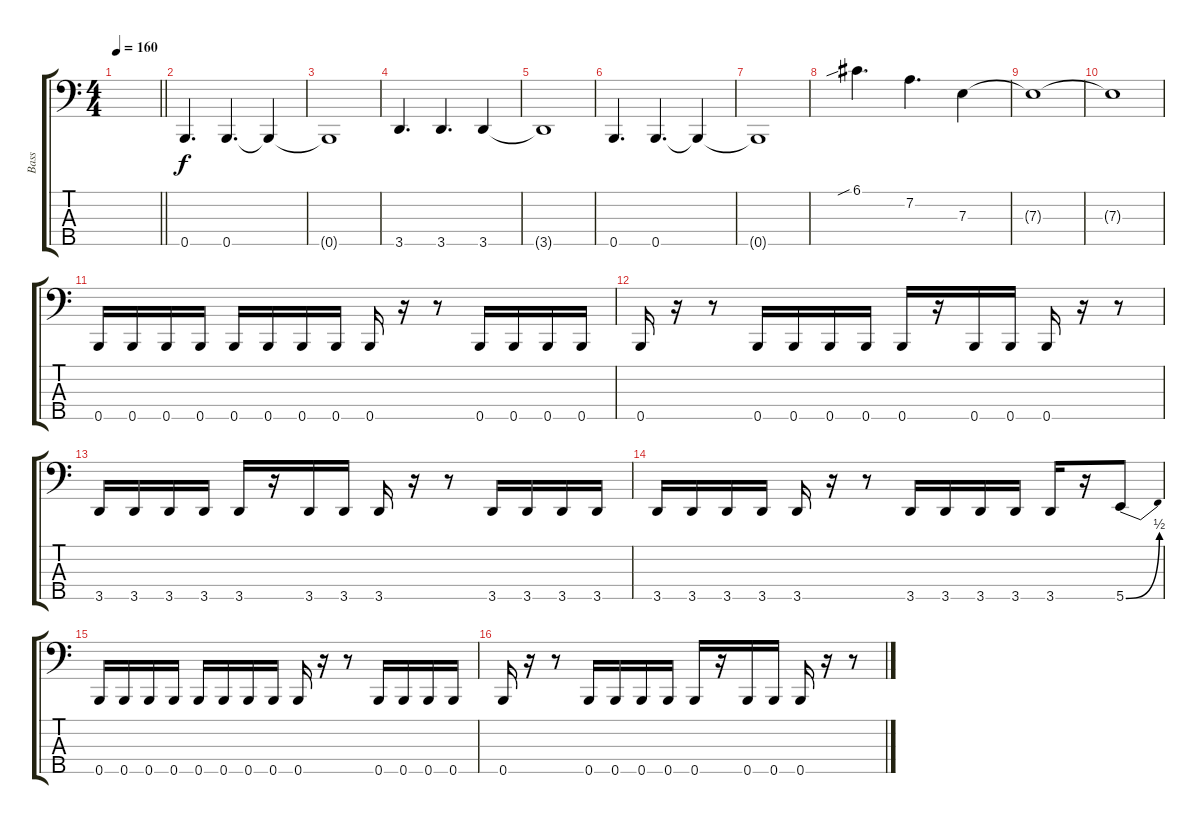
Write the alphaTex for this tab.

\track ("Bass" "Bass") {instrument electricbasspick}
\staff {score tabs}
\tuning (G2 D2 A1 E1 B0) {hide}
\ts (4 4)
\tempo 160
\clef f4
\barLineRight lightlight
\ks c
|
0.5.4{d} 0.5.4{d} 0.5{t}.4 |
0.5{t}.1 |
3.5.4{d} 3.5.4{d} 3.5.4 |
3.5{t}.1 |
0.5.4{d} 0.5.4{d} 0.5{t}.4 |
0.5{t}.1 |
6.1{sib}.4{d} 7.2.4{d} 7.3.4 |
7.3{t}.1 |
7.3{t}.1 |
0.5.16 0.5.16 0.5.16 0.5.16 0.5.16 0.5.16 0.5.16 0.5.16 0.5.16 r.16 r.8 0.5.16 0.5.16 0.5.16 0.5.16 |
0.5.16 r.16 r.8 0.5.16 0.5.16 0.5.16 0.5.16 0.5.16 r.16 0.5.16 0.5.16 0.5.16 r.16 r.8 |
3.5.16 3.5.16 3.5.16 3.5.16 3.5.16 r.16 3.5.16 3.5.16 3.5.16 r.16 r.8 3.5.16 3.5.16 3.5.16 3.5.16 |
3.5.16 3.5.16 3.5.16 3.5.16 3.5.16 r.16 r.8 3.5.16 3.5.16 3.5.16 3.5.16 3.5.16 r.16 5.5{be (bend 0 0 60 2)}.8 |
0.5.16 0.5.16 0.5.16 0.5.16 0.5.16 0.5.16 0.5.16 0.5.16 0.5.16 r.16 r.8 0.5.16 0.5.16 0.5.16 0.5.16 |
0.5.16 r.16 r.8 0.5.16 0.5.16 0.5.16 0.5.16 0.5.16 r.16 0.5.16 0.5.16 0.5.16 r.16 r.8
